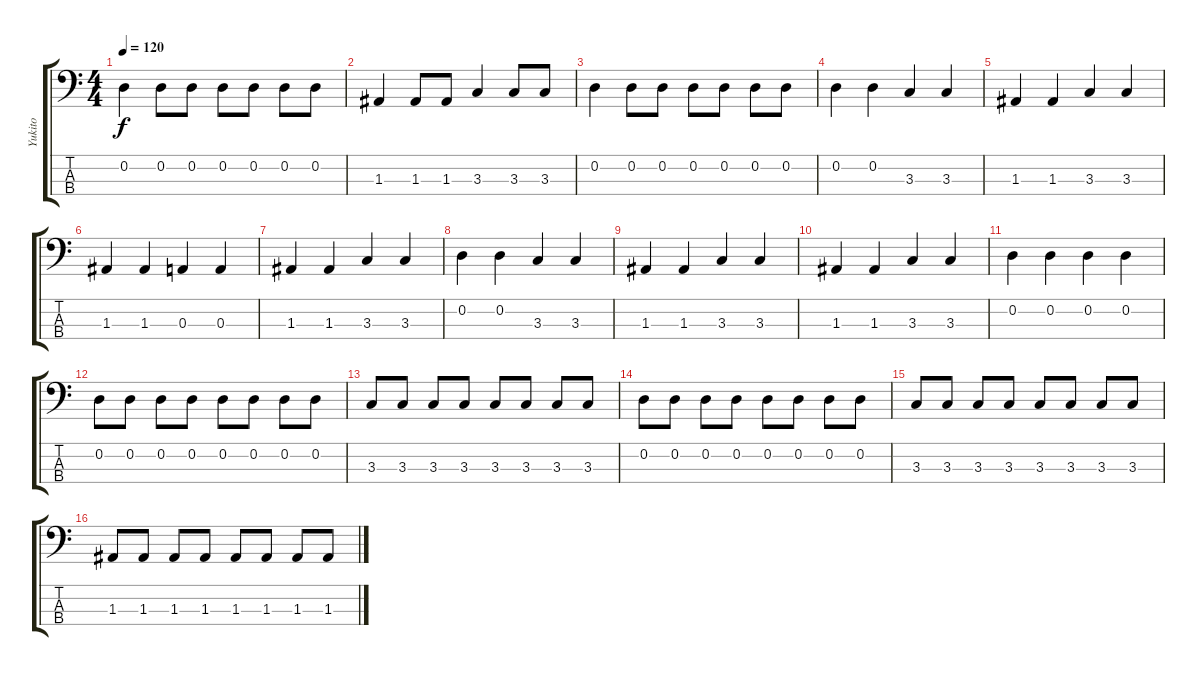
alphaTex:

\track ("Yukito" "Yukito") {instrument electricbassfinger}
\staff {score tabs}
\tuning (G2 D2 A1 E1) {hide}
\ts (4 4)
\tempo 120
\clef f4
\ks c
0.2.4{dy f} 0.2.8 0.2.8 0.2.8 0.2.8 0.2.8 0.2.8 |
1.3.4 1.3.8 1.3.8 3.3.4 3.3.8 3.3.8 |
0.2.4 0.2.8 0.2.8 0.2.8 0.2.8 0.2.8 0.2.8 |
0.2.4 0.2.4 3.3.4 3.3.4 |
1.3.4 1.3.4 3.3.4 3.3.4 |
1.3.4 1.3.4 0.3.4 0.3.4 |
1.3.4 1.3.4 3.3.4 3.3.4 |
0.2.4 0.2.4 3.3.4 3.3.4 |
1.3.4 1.3.4 3.3.4 3.3.4 |
1.3.4 1.3.4 3.3.4 3.3.4 |
0.2.4 0.2.4 0.2.4 0.2.4 |
0.2.8 0.2.8 0.2.8 0.2.8 0.2.8 0.2.8 0.2.8 0.2.8 |
3.3.8 3.3.8 3.3.8 3.3.8 3.3.8 3.3.8 3.3.8 3.3.8 |
0.2.8 0.2.8 0.2.8 0.2.8 0.2.8 0.2.8 0.2.8 0.2.8 |
3.3.8 3.3.8 3.3.8 3.3.8 3.3.8 3.3.8 3.3.8 3.3.8 |
1.3.8 1.3.8 1.3.8 1.3.8 1.3.8 1.3.8 1.3.8 1.3.8
